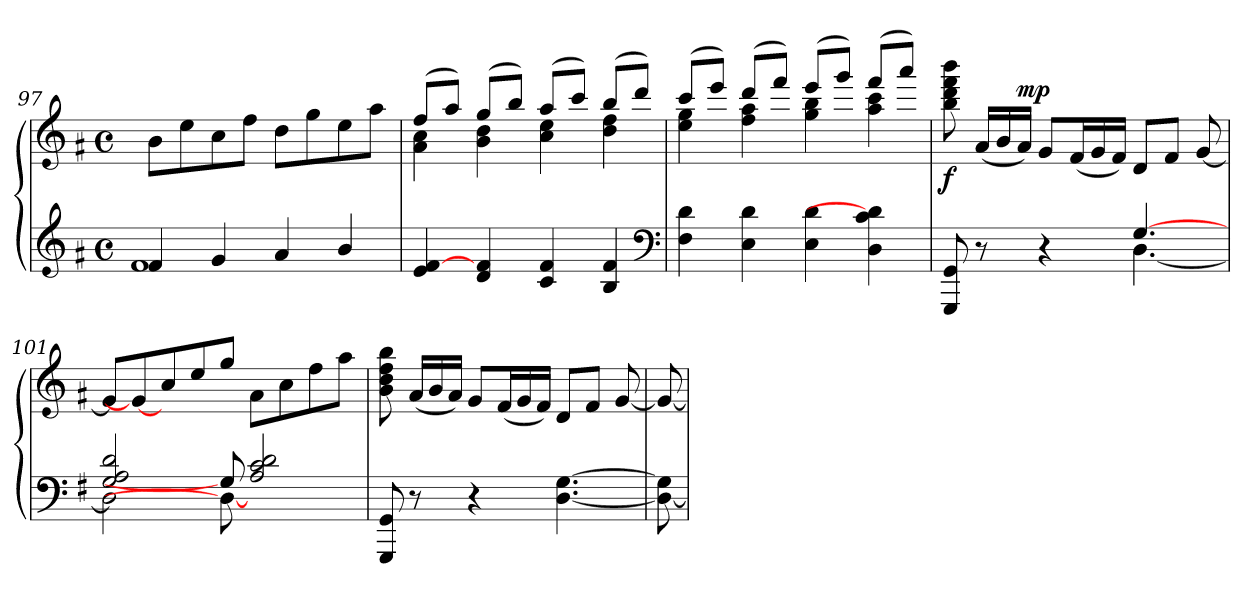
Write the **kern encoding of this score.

**kern	**kern	**dynam
*part1	*part1	*part1
*staff2	*staff1	*staff1/2
*clefG3	*clefG3	*
*k[f#]	*k[f#]	*
*M4/4	*M4/4	*
*met(c)	*met(c)	*
=97	=97	=97
*^	*	*
4d/	1d	8g\L	.
.	.	8cc\	.
4e/	.	8a\	.
.	.	8dd\J	.
4f#/	.	8b\L	.
.	.	8ee\	.
4g/	.	8cc\	.
.	.	8ff#\J	.
*v	*v	*	*
=98	=98	=98
*	*^	*
4c/ [>4d/	(>8dd/L	4f#\ 4a\	.
.	8ff#/J)	.	.
4B/ 4d/	(>8ee/L	4g\ 4b\	.
.	8gg/J)	.	.
4A/ 4d/	(>8ff#/L	4a\ 4cc\	.
.	8aa/J)	.	.
4G/ 4d/	(>8gg/L	4b\ 4dd\	.
.	8bb/J)	.	.
*clefF4	*	*	*
!!LO:LB:g=z	!!
=99	=99	=99	=99
4F#\ 4d\	(>8aa/L	4cc\ 4ee\	.
.	8ccc/J)	.	.
4E\ 4d\	(>8bb/L	4dd\ 4ff#\	.
.	8ddd/J)	.	.
4E\ 4d\	(>8ccc/L	4ee\ 4gg\	.
.	8eee/J)	.	.
4D\ 4c\ 4d\]	(>8ddd/L	4ff#\ 4aa\	.
.	8fff#/J)	.	.
*	*v	*v	*
=100	=100	=100
*^	*	*
!	!	!	!LO:DY:b
8GGG/ 8GG/	8ryy	8gg\ 8bb\ 8ddd\ 8ggg\	f
*v	*v	*	*
8r	(<16f#/LL	.
.	16g/	.
!	!	!LO:DY:a
16ryy	16f#/JJ)	mp
4r	8e/L	.
.	(<16d/L	.
.	16e/	.
16ryy	16d/JJ)	.
*^	*	*
[4.G/	[<4.D\	8B/L	.
.	.	8d/J	.
.	.	[<8e/	.
=101	=101	=101	=101
2G/ 2A/ 2d/	2D\]	8e/L]	.
.	.	8e/_	.
.	.	8a/	.
.	.	8cc/	.
8G/]	8D\_	8ee/J	.
2A/ 2c/ 2d/	2ryy	8f#\L	.
.	.	8a\	.
.	.	8dd\	.
.	.	8ff#\J	.
*v	*v	*	*
!!LO:LB:g=z
=102	=102	=102
8GGG/ 8GG/	8g\ 8b\ 8dd\ 8gg\	.
8r	(<16f#/LL	.
.	16g/	.
16ryy	16f#/JJ)	.
4r	8e/L	.
.	(<16d/L	.
.	16e/	.
16ryy	16d/JJ)	.
[<4.D\ [4.G\	8B/L	.
.	8d/J	.
.	[<8e/	.
=103	=103	=103
8D\_ 8G\]	8e/_	.
=	=	=
*-	*-	*-
